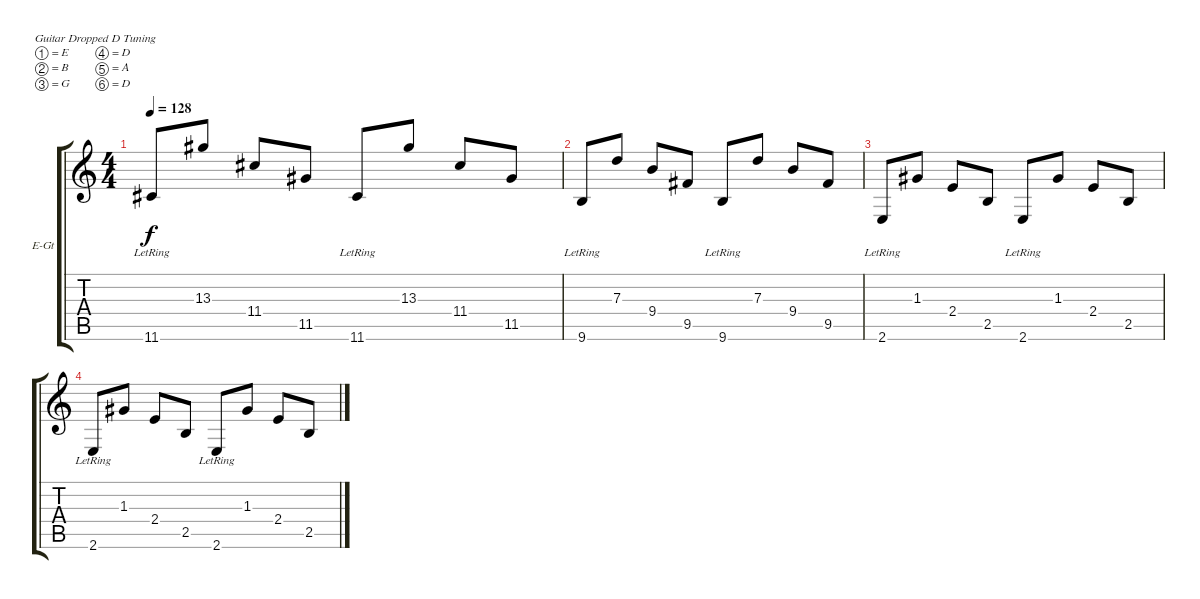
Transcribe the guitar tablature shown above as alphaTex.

\bracketExtendMode groupsimilarinstruments
\firstSystemTrackNameOrientation horizontal
\otherSystemsTrackNameOrientation horizontal
\track ("Clean-guitar (Paul)" "E-Gt") {instrument electricguitarclean}
\staff {score tabs}
\tuning (E4 B3 G3 D3 A2 D2)
\ts (4 4)
\tempo 128
\clef g2
\ks c
11.6{lr}.8{dy f} 13.3.8 11.4.8 11.5.8 11.6{lr}.8 13.3.8 11.4.8 11.5.8 |
9.6{lr}.8 7.3.8 9.4.8 9.5.8 9.6{lr}.8 7.3.8 9.4.8 9.5.8 |
2.6{lr}.8 1.3.8 2.4.8 2.5.8 2.6{lr}.8 1.3.8 2.4.8 2.5.8 |
2.6{lr}.8 1.3.8 2.4.8 2.5.8 2.6{lr}.8 1.3.8 2.4.8 2.5.8
